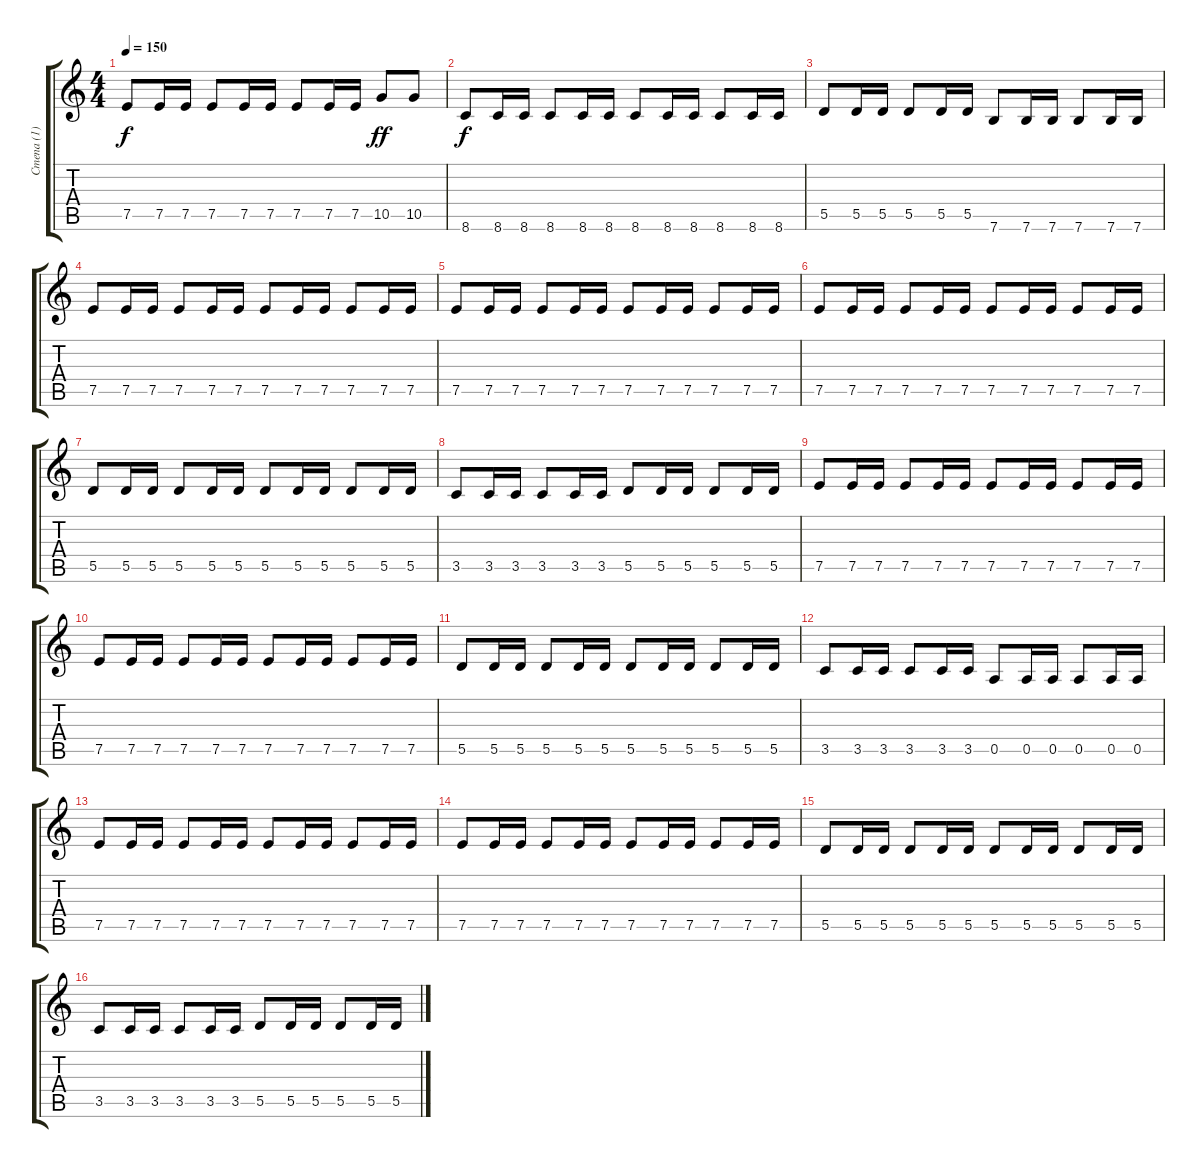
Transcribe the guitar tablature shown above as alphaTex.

\track ("Степа (1) - бас" "Степа (1) ") {instrument electricbassfinger}
\staff {score tabs}
\tuning (E4 B3 G3 D3 A2 E2) {hide}
\ts (4 4)
\tempo 150
\clef g2
\ks c
7.5.8{dy f} 7.5.16 7.5.16 7.5.8 7.5.16 7.5.16 7.5.8 7.5.16 7.5.16 10.5.8{dy ff} 10.5.8 |
8.6.8{dy f} 8.6.16 8.6.16 8.6.8 8.6.16 8.6.16 8.6.8 8.6.16 8.6.16 8.6.8 8.6.16 8.6.16 |
5.5.8 5.5.16 5.5.16 5.5.8 5.5.16 5.5.16 7.6.8 7.6.16 7.6.16 7.6.8 7.6.16 7.6.16 |
7.5.8 7.5.16 7.5.16 7.5.8 7.5.16 7.5.16 7.5.8 7.5.16 7.5.16 7.5.8 7.5.16 7.5.16 |
7.5.8 7.5.16 7.5.16 7.5.8 7.5.16 7.5.16 7.5.8 7.5.16 7.5.16 7.5.8 7.5.16 7.5.16 |
7.5.8 7.5.16 7.5.16 7.5.8 7.5.16 7.5.16 7.5.8 7.5.16 7.5.16 7.5.8 7.5.16 7.5.16 |
5.5.8 5.5.16 5.5.16 5.5.8 5.5.16 5.5.16 5.5.8 5.5.16 5.5.16 5.5.8 5.5.16 5.5.16 |
3.5.8 3.5.16 3.5.16 3.5.8 3.5.16 3.5.16 5.5.8 5.5.16 5.5.16 5.5.8 5.5.16 5.5.16 |
7.5.8 7.5.16 7.5.16 7.5.8 7.5.16 7.5.16 7.5.8 7.5.16 7.5.16 7.5.8 7.5.16 7.5.16 |
7.5.8 7.5.16 7.5.16 7.5.8 7.5.16 7.5.16 7.5.8 7.5.16 7.5.16 7.5.8 7.5.16 7.5.16 |
5.5.8 5.5.16 5.5.16 5.5.8 5.5.16 5.5.16 5.5.8 5.5.16 5.5.16 5.5.8 5.5.16 5.5.16 |
3.5.8 3.5.16 3.5.16 3.5.8 3.5.16 3.5.16 0.5.8 0.5.16 0.5.16 0.5.8 0.5.16 0.5.16 |
7.5.8 7.5.16 7.5.16 7.5.8 7.5.16 7.5.16 7.5.8 7.5.16 7.5.16 7.5.8 7.5.16 7.5.16 |
7.5.8 7.5.16 7.5.16 7.5.8 7.5.16 7.5.16 7.5.8 7.5.16 7.5.16 7.5.8 7.5.16 7.5.16 |
5.5.8 5.5.16 5.5.16 5.5.8 5.5.16 5.5.16 5.5.8 5.5.16 5.5.16 5.5.8 5.5.16 5.5.16 |
3.5.8 3.5.16 3.5.16 3.5.8 3.5.16 3.5.16 5.5.8 5.5.16 5.5.16 5.5.8 5.5.16 5.5.16
